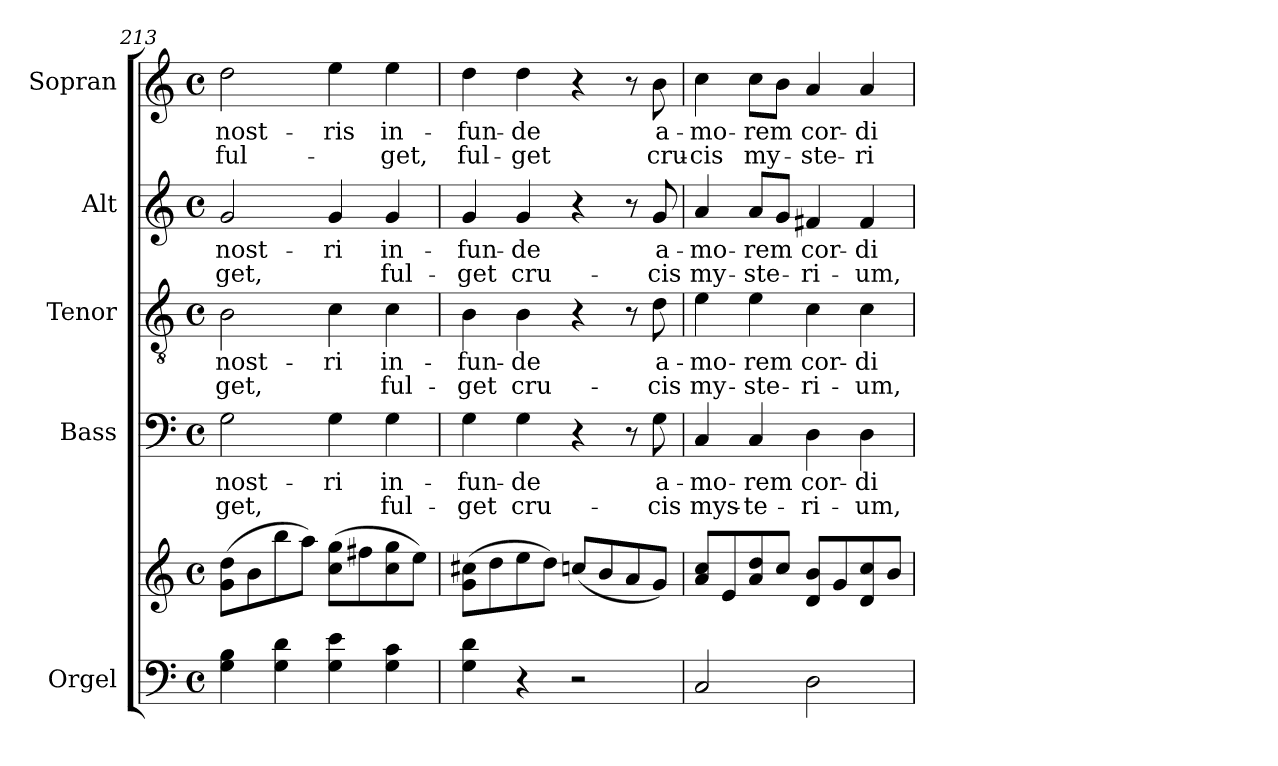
**kern	**kern	**kern	**text	**text	**kern	**text	**text	**kern	**text	**text	**kern	**text	**text
*part5	*part5	*part4	*part4	*part4	*part3	*part3	*part3	*part2	*part2	*part2	*part1	*part1	*part1
*staff6	*staff5	*staff4	*staff4	*staff4	*staff3	*staff3	*staff3	*staff2	*staff2	*staff2	*staff1	*staff1	*staff1
*I"Orgel	*	*I"Bass	*	*	*I"Tenor	*	*	*I"Alt	*	*	*I"Sopran	*	*
*I'Org.	*	*I'B.	*	*	*I'T.	*	*	*I'A.	*	*	*I'S.	*	*
!!LO:LB:g=z
*clefF4	*clefG2	*clefF4	*	*	*clefGv2	*	*	*clefG2	*	*	*clefG2	*	*
*k[]	*k[]	*k[]	*	*	*k[]	*	*	*k[]	*	*	*k[]	*	*
*C:	*C:	*C:	*	*	*C:	*	*	*C:	*	*	*C:	*	*
*M4/4	*M4/4	*M4/4	*	*	*M4/4	*	*	*M4/4	*	*	*M4/4	*	*
*met(c)	*met(c)	*met(c)	*	*	*met(c)	*	*	*met(c)	*	*	*met(c)	*	*
=213	=213	=213	=213	=213	=213	=213	=213	=213	=213	=213	=213	=213	=213
!	!	!	!LO:LY:b	!LO:LY:b	!	!LO:LY:b	!LO:LY:b	!	!LO:LY:b	!LO:LY:b	!	!LO:LY:b	!LO:LY:b
4G\ 4B\	(>8g\ 8dd\L	2G\	nost-	-get,	2B\	nost-	-get,	2g/	nost-	-get,	2dd\	nost-	ful-
.	8b\	.	.	.	.	.	.	.	.	.	.	.	.
4G\ 4d\	8bb\	.	.	.	.	.	.	.	.	.	.	.	.
.	8aa\J)	.	.	.	.	.	.	.	.	.	.	.	.
!	!	!	!LO:LY:b	!	!	!LO:LY:b	!	!	!LO:LY:b	!	!	!LO:LY:b	!
4G\ 4e\	(>8cc\ 8gg\L	4G\	-ri	.	4c\	-ri	.	4g/	-ri	.	4ee\	-ris	.
.	8ff#X\	.	.	.	.	.	.	.	.	.	.	.	.
!	!	!	!LO:LY:b	!LO:LY:b	!	!LO:LY:b	!LO:LY:b	!	!LO:LY:b	!LO:LY:b	!	!LO:LY:b	!LO:LY:b
4G\ 4c\	8cc\ 8gg\	4G\	in-	ful-	4c\	in-	ful-	4g/	in-	ful-	4ee\	in-	-get,
.	8ee\J)	.	.	.	.	.	.	.	.	.	.	.	.
=214	=214	=214	=214	=214	=214	=214	=214	=214	=214	=214	=214	=214	=214
!	!	!	!LO:LY:b	!LO:LY:b	!	!LO:LY:b	!LO:LY:b	!	!LO:LY:b	!LO:LY:b	!	!LO:LY:b	!LO:LY:b
4G\ 4d\	(>8g\ 8cc#X\L	4G\	-fun-	-get	4B\	-fun-	-get	4g/	-fun-	-get	4dd\	-fun-	ful-
.	8dd\	.	.	.	.	.	.	.	.	.	.	.	.
!	!	!	!LO:LY:b	!LO:LY:b	!	!LO:LY:b	!LO:LY:b	!	!LO:LY:b	!LO:LY:b	!	!LO:LY:b	!LO:LY:b
4r	8ee\	4G\	-de	cru-	4B\	-de	cru-	4g/	-de	cru-	4dd\	-de	-get
.	8dd\J)	.	.	.	.	.	.	.	.	.	.	.	.
2r	(<8ccn/L	4r	.	.	4r	.	.	4r	.	.	4r	.	.
.	8b/	.	.	.	.	.	.	.	.	.	.	.	.
.	8a/	8r	.	.	8r	.	.	8r	.	.	8r	.	.
!	!	!	!LO:LY:b	!LO:LY:b	!	!LO:LY:b	!LO:LY:b	!	!LO:LY:b	!LO:LY:b	!	!LO:LY:b	!LO:LY:b
.	8g/J)	8G\	a-	-cis	8d\	a-	-cis	8g/	a-	-cis	8b\	a-	cru-
=215	=215	=215	=215	=215	=215	=215	=215	=215	=215	=215	=215	=215	=215
!	!	!	!LO:LY:b	!LO:LY:b	!	!LO:LY:b	!LO:LY:b	!	!LO:LY:b	!LO:LY:b	!	!LO:LY:b	!LO:LY:b
2C/	8a/ 8cc/L	4C/	-mo-	mys-	4e\	-mo-	my-	4a/	-mo-	my-	4cc\	-mo-	-cis
.	8e/	.	.	.	.	.	.	.	.	.	.	.	.
!	!	!	!LO:LY:b	!LO:LY:b	!	!LO:LY:b	!LO:LY:b	!	!LO:LY:b	!LO:LY:b	!	!LO:LY:b	!LO:LY:b
.	8a/ 8dd/	4C/	-rem	-te-	4e\	-rem	-ste-	8a/L	-rem	-ste-	8cc\L	-rem	my-
.	8cc/J	.	.	.	.	.	.	8g/J	.	.	8b\J	.	.
!	!	!	!LO:LY:b	!LO:LY:b	!	!LO:LY:b	!LO:LY:b	!	!LO:LY:b	!LO:LY:b	!	!LO:LY:b	!LO:LY:b
2D\	8d/ 8b/L	4D\	cor-	-ri-	4c\	cor-	-ri-	4f#X/	cor-	-ri-	4a/	cor-	-ste-
.	8g/	.	.	.	.	.	.	.	.	.	.	.	.
!	!	!	!LO:LY:b	!LO:LY:b	!	!LO:LY:b	!LO:LY:b	!	!LO:LY:b	!LO:LY:b	!	!LO:LY:b	!LO:LY:b
.	8d/ 8cc/	4D\	-di-	-um,	4c\	-di-	-um,	4f#/	-di-	-um,	4a/	-di-	-ri-
.	8b/J	.	.	.	.	.	.	.	.	.	.	.	.
=	=	=	=	=	=	=	=	=	=	=	=	=	=
*-	*-	*-	*-	*-	*-	*-	*-	*-	*-	*-	*-	*-	*-
